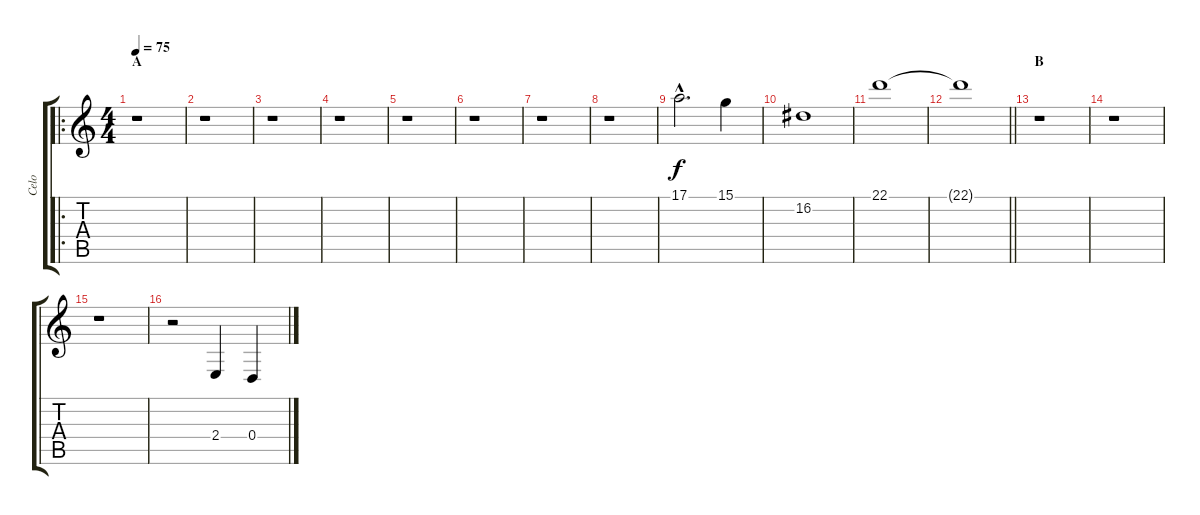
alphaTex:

\track ("Celo" "Celo") {instrument cello}
\staff {score tabs}
\tuning (E4 B3 G3 D3 A2 E2) {hide}
\ro
\ts (4 4)
\section ("" "A")
\tempo 75
\clef g2
\ks c
r.1{dy f instrument cello} |
r.1 |
r.1 |
r.1 |
r.1 |
r.1 |
r.1 |
r.1 |
17.1{hac}.2{d} 15.1.4 |
16.2.1 |
22.1.1 |
\barLineRight lightlight
22.1{t}.1 |
\section ("" "B")
r.1 |
r.1 |
r.1 |
r.2 2.4.4 0.4.4
